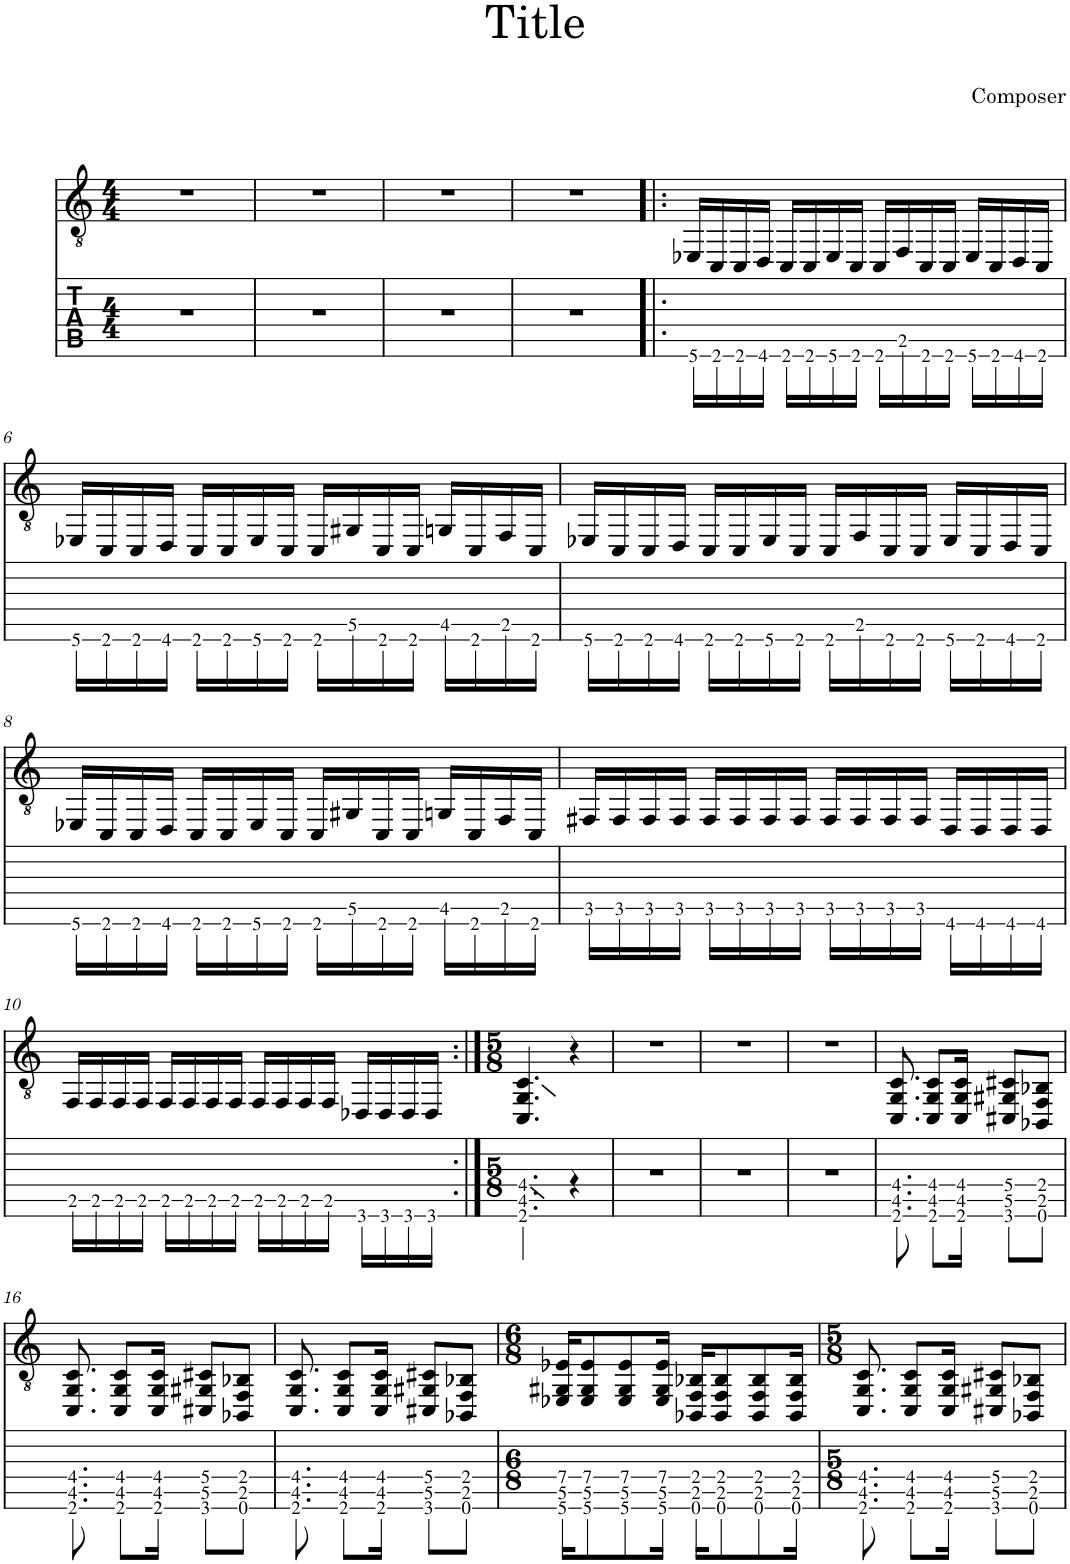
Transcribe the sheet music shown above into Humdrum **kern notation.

**kern	**kern
*part1	*part1
*staff2	*staff1
*I"Electric Guitar	*
*I'El. Guit.	*
*stria6	*
*	*clefGv2
*k[]	*k[]
*M4/4	*M4/4
=1	=1
1r	1r
=2	=2
1r	1r
=3	=3
1r	1r
=4	=4
1r	1r
=5!|:	=5!|:
16EE-\LL	16EE-X/LL
16CC\	16CC/
16CC\	16CC/
16DD\JJ	16DD/JJ
16CC\LL	16CC/LL
16CC\	16CC/
16EE-\	16EE-/
16CC\JJ	16CC/JJ
16CC\LL	16CC/LL
16FF\	16FF/
16CC\	16CC/
16CC\JJ	16CC/JJ
16EE-\LL	16EE-/LL
16CC\	16CC/
16DD\	16DD/
16CC\JJ	16CC/JJ
!!LO:LB:g=z
=6	=6
16EE-\LL	16EE-X/LL
16CC\	16CC/
16CC\	16CC/
16DD\JJ	16DD/JJ
16CC\LL	16CC/LL
16CC\	16CC/
16EE-\	16EE-/
16CC\JJ	16CC/JJ
16CC\LL	16CC/LL
16GG#\	16GG#X/
16CC\	16CC/
16CC\JJ	16CC/JJ
16GG\LL	16GGn/LL
16CC\	16CC/
16FF\	16FF/
16CC\JJ	16CC/JJ
=7	=7
16EE-X\LL	16EE-X/LL
16CC\	16CC/
16CC\	16CC/
16DD\JJ	16DD/JJ
16CC\LL	16CC/LL
16CC\	16CC/
16EE-\	16EE-/
16CC\JJ	16CC/JJ
16CC\LL	16CC/LL
16FF\	16FF/
16CC\	16CC/
16CC\JJ	16CC/JJ
16EE-\LL	16EE-/LL
16CC\	16CC/
16DD\	16DD/
16CC\JJ	16CC/JJ
!!LO:LB:g=z
=8	=8
16EE-X\LL	16EE-X/LL
16CC\	16CC/
16CC\	16CC/
16DD\JJ	16DD/JJ
16CC\LL	16CC/LL
16CC\	16CC/
16EE-\	16EE-/
16CC\JJ	16CC/JJ
16CC\LL	16CC/LL
16GG#X\	16GG#X/
16CC\	16CC/
16CC\JJ	16CC/JJ
16GGn\LL	16GGn/LL
16CC\	16CC/
16FF\	16FF/
16CC\JJ	16CC/JJ
=9	=9
16FF#\LL	16FF#X/LL
16FF#\	16FF#/
16FF#\	16FF#/
16FF#\JJ	16FF#/JJ
16FF#\LL	16FF#/LL
16FF#\	16FF#/
16FF#\	16FF#/
16FF#\JJ	16FF#/JJ
16FF#\LL	16FF#/LL
16FF#\	16FF#/
16FF#\	16FF#/
16FF#\JJ	16FF#/JJ
16DD\LL	16DD/LL
16DD\	16DD/
16DD\	16DD/
16DD\JJ	16DD/JJ
!!LO:LB:g=z
=10	=10
16FF\LL	16FF/LL
16FF\	16FF/
16FF\	16FF/
16FF\JJ	16FF/JJ
16FF\LL	16FF/LL
16FF\	16FF/
16FF\	16FF/
16FF\JJ	16FF/JJ
16FF\LL	16FF/LL
16FF\	16FF/
16FF\	16FF/
16FF\JJ	16FF/JJ
16DD-\LL	16DD-X/LL
16DD-\	16DD-/
16DD-\	16DD-/
16DD-\JJ	16DD-/JJ
=11:|!	=11:|!
*M5/8	*M5/8
4.CC\ 4.GG\ 4.C\	4.CC/ 4.GG/ 4.C/
4r	4r
=12	=12
8%5r	8%5r
=13	=13
8%5r	8%5r
=14	=14
8%5r	8%5r
=15	=15
8.CC\ 8.GG\ 8.C\	8.CC/ 8.GG/ 8.C/
8CC\ 8GG\ 8C\L	8CC/ 8GG/ 8C/L
16CC\ 16GG\ 16C\Jk	16CC/ 16GG/ 16C/Jk
8CC#X\ 8GG#X\ 8C#X\L	8CC#X/ 8GG#X/ 8C#X/L
8BBB-X\ 8FF\ 8BB-X\J	8BBB-X/ 8FF/ 8BB-X/J
!!LO:LB:g=z
=16	=16
8.CC\ 8.GG\ 8.C\	8.CC/ 8.GG/ 8.C/
8CC\ 8GG\ 8C\L	8CC/ 8GG/ 8C/L
16CC\ 16GG\ 16C\Jk	16CC/ 16GG/ 16C/Jk
8CC#X\ 8GG#X\ 8C#X\L	8CC#X/ 8GG#X/ 8C#X/L
8BBB-X\ 8FF\ 8BB-X\J	8BBB-X/ 8FF/ 8BB-X/J
=17	=17
8.CC\ 8.GG\ 8.C\	8.CC/ 8.GG/ 8.C/
8CC\ 8GG\ 8C\L	8CC/ 8GG/ 8C/L
16CC\ 16GG\ 16C\Jk	16CC/ 16GG/ 16C/Jk
8CC#X\ 8GG#X\ 8C#X\L	8CC#X/ 8GG#X/ 8C#X/L
8BBB-X\ 8FF\ 8BB-X\J	8BBB-X/ 8FF/ 8BB-X/J
=18	=18
*M6/8	*M6/8
16EE-\ 16GG#\ 16E-\KL	16EE-X/ 16GG#X/ 16E-X/KL
8EE-\ 8GG#\ 8E-\	8EE-/ 8GG#/ 8E-/
8EE-\ 8GG#\ 8E-\	8EE-/ 8GG#/ 8E-/
16EE-X\ 16GG#X\ 16E-X\Jk	16EE-/ 16GG#/ 16E-/Jk
16BBB-\ 16FF\ 16BB-\KL	16BBB-X/ 16FF/ 16BB-X/KL
8BBB-\ 8FF\ 8BB-\	8BBB-/ 8FF/ 8BB-/
8BBB-\ 8FF\ 8BB-\	8BBB-/ 8FF/ 8BB-/
16BBB-\ 16FF\ 16BB-\Jk	16BBB-/ 16FF/ 16BB-/Jk
=19	=19
*M5/8	*M5/8
8.CC\ 8.GG\ 8.C\	8.CC/ 8.GG/ 8.C/
8CC\ 8GG\ 8C\L	8CC/ 8GG/ 8C/L
16CC\ 16GG\ 16C\Jk	16CC/ 16GG/ 16C/Jk
8CC#X\ 8GG#X\ 8C#X\L	8CC#X/ 8GG#X/ 8C#X/L
8BBB-X\ 8FF\ 8BB-X\J	8BBB-X/ 8FF/ 8BB-X/J
=	=
*-	*-
